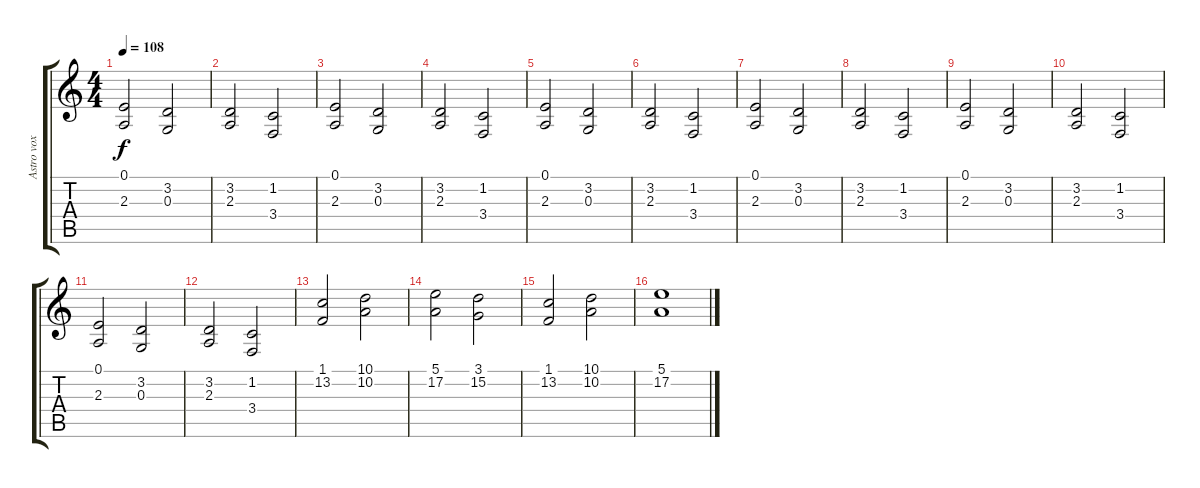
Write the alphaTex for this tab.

\track ("Astro vox" "Astro vox") {instrument violin}
\staff {score tabs}
\tuning (E4 B3 G3 D3 A2 E2) {hide}
\ts (4 4)
\tempo 108
\clef g2
\ks c
(0.1 2.3).2{dy f} (3.2 0.3).2 |
(3.2 2.3).2 (1.2 3.4).2 |
(0.1 2.3).2 (3.2 0.3).2 |
(3.2 2.3).2 (1.2 3.4).2 |
(0.1 2.3).2 (3.2 0.3).2 |
(3.2 2.3).2 (1.2 3.4).2 |
(0.1 2.3).2 (3.2 0.3).2 |
(3.2 2.3).2 (1.2 3.4).2 |
(0.1 2.3).2 (3.2 0.3).2 |
(3.2 2.3).2 (1.2 3.4).2 |
(0.1 2.3).2 (3.2 0.3).2 |
(3.2 2.3).2 (1.2 3.4).2 |
(1.1 13.2).2 (10.1 10.2).2 |
(5.1 17.2).2 (3.1 15.2).2 |
(1.1 13.2).2 (10.1 10.2).2 |
(5.1 17.2).1
